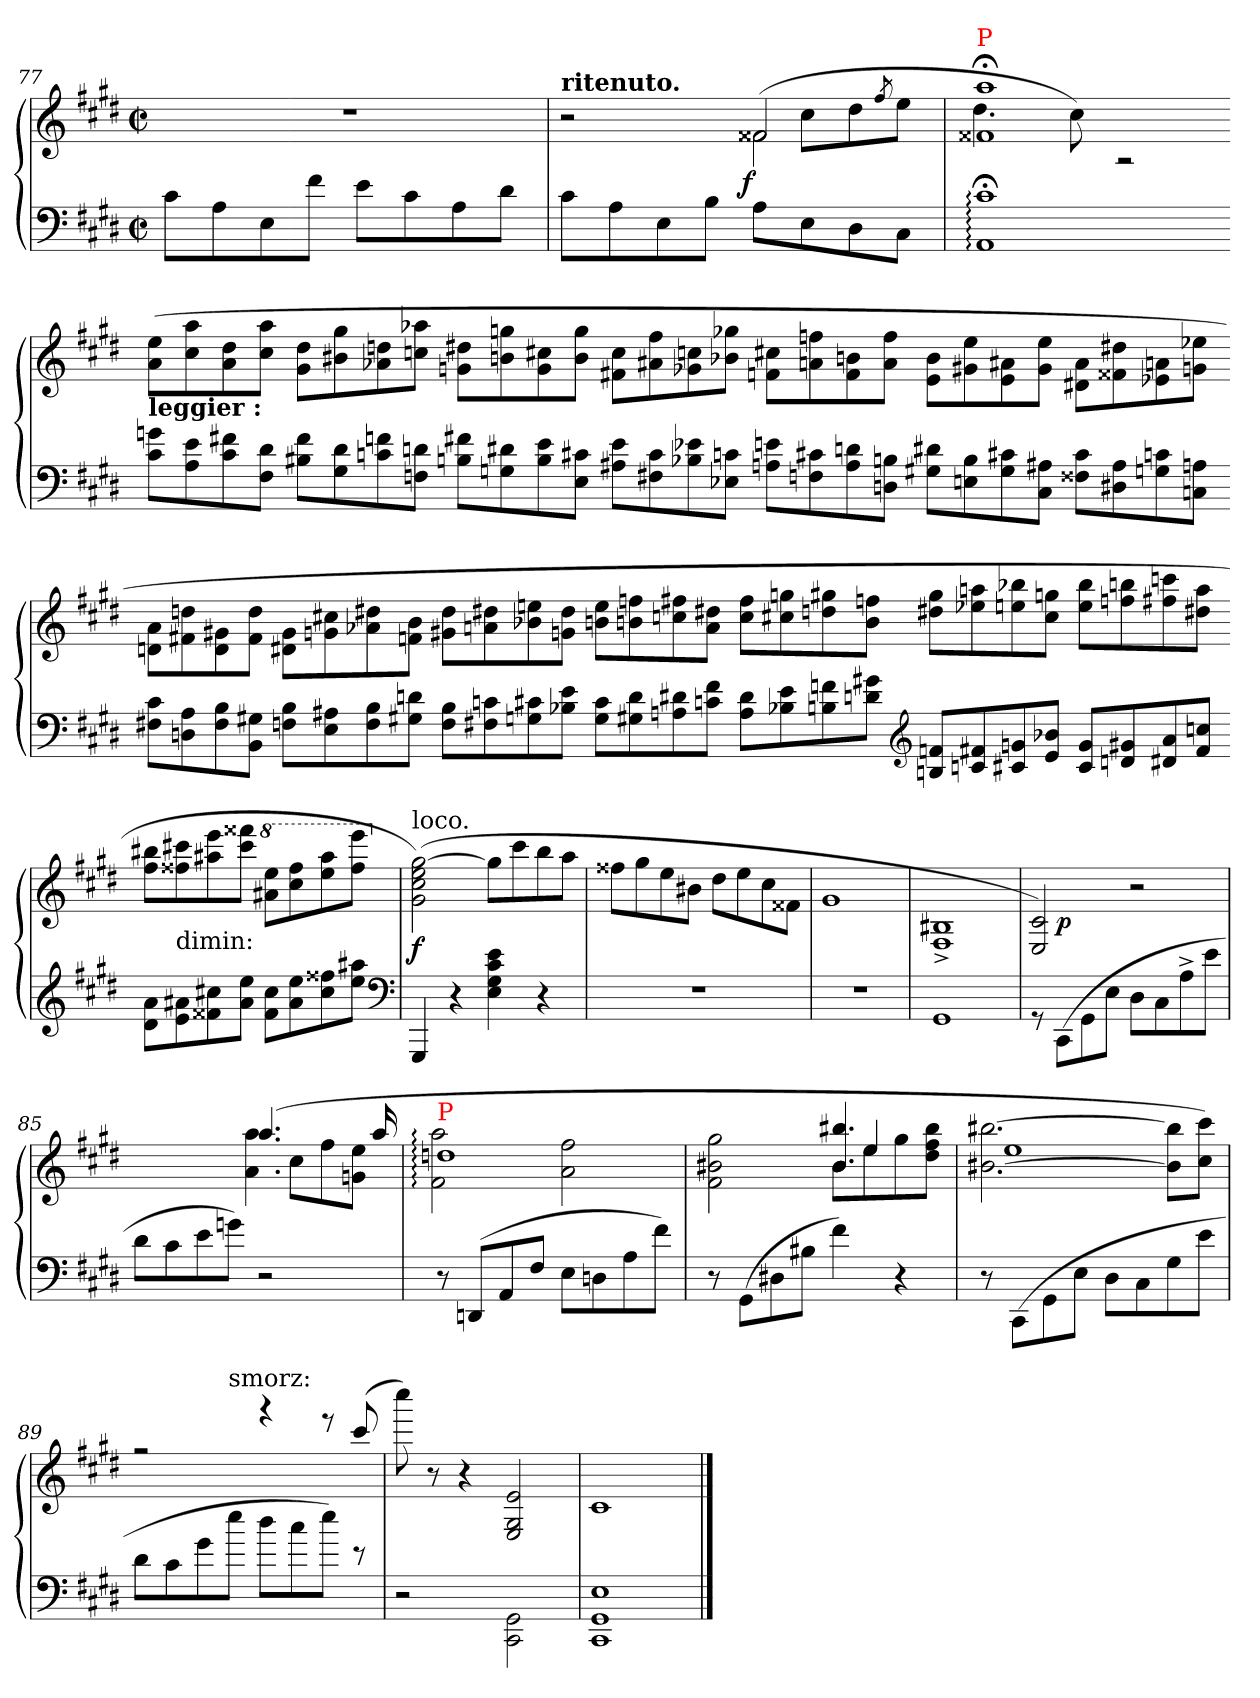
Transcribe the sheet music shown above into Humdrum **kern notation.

**kern	**kern	**dynam
*part1	*part1	*part1
*staff2	*staff1	*staff1/2
*clefF4	*clefG2	*
*k[f#c#g#d#]	*k[f#c#g#d#]	*
*c#:	*c#:	*
*M2/2	*M2/2	*
*met(c|)	*met(c|)	*
=77	=77	=77
8c#L	1rdd	.
8A	.	.
8E	.	.
8f#J	.	.
8eL	.	.
8c#	.	.
8A	.	.
8d#J	.	.
=78	=78	=78
*	*^	*
!	!LO:TX:a:B:t=ritenuto.	!	!
8c#L	2r	2ryy	.
8A	.	.	.
8E	.	.	.
8BJ	.	.	.
!	!	!LO:N:vis=2	!LO:DY:rj
8AL	2f##X/	(<8f##X\	f
8E	.	8cc#L	.
8D#	.	8dd#	.
.	.	8qff#/	.
8C#J	.	8eeJ	.
=79	=79	=79	=79
!	!LO:TX:a:color=red:t=P	!	!
1c#;<: 1AA;<:	1aa;< 1f##X;<	4.dd#	.
.	.	8cc#)	.
.	.	2r	.
=-	=-	=-	=-
!	!LO:TX:a:B:t=a piacere.	!	!
!	!LO:TX:a:color=red:t=P	!	!
!LO:TX:a:B:t=leggier &colon;	!	!	!
*	*v	*v	*
8gn!\ 8c#!\L	(>8ee!\ 8a!\L	.
8e! 8A!	8aa! 8cc#!	.
8f#X! 8c#!	8dd#! 8a!	.
8d#! 8F#!J	8aa! 8cc#!J	.
8f#!\ 8B#X!\L	8dd#!\ 8g#!\L	.
8d#! 8G#!	8gg#! 8b#X!	.
8fn! 8cn!	8ddn! 8a-X!	.
8dn! 8Fn!J	8aa-X! 8ccn!J	.
8f#X!\ 8B!\L	8dd#X!\ 8gn!\L	.
8d#X! 8Gn!	8ggn! 8b!	.
8e! 8B!	8cc#X! 8g!	.
8c#! 8E!J	8gg! 8b!J	.
8e!\ 8A#X!\L	8cc#!\ 8f#X!\L	.
8c#! 8F#X!	8ff#! 8a#X!	.
8e-X! 8B-X!	8ccn! 8g-X!	.
8cn! 8E-X!J	8gg-X! 8b-X!J	.
8en!\ 8A!\L	8cc#X!\ 8fn!\L	.
8c#X! 8Fn!	8ffn! 8an!	.
8dn! 8A!	8bn! 8f!	.
8Bn! 8Dn!J	8ff! 8a!J	.
8d#!\ 8G#X!\L	8b!\ 8e!\L	.
8B! 8E!	8ee! 8g#X!	.
8c#X! 8G#!	8a#X! 8e!	.
8A#X! 8C#!J	8ee! 8g#!J	.
8c#!\ 8F##X!\L	8a#!\ 8d#X!\L	.
8A#! 8D#X!	8dd#X! 8f##X!	.
8cn! 8Gn!	8an! 8e-X!	.
8An! 8Cn!J	8ee-! 8gn!J	.
=-	=-	=-
8c!\ 8F#X!\L	8a!\ 8dn!\L	.
8A! 8Dn!	8ddn! 8f#X!	.
8B! 8F#!	8g#X! 8d!	.
8G#X! 8BB!J	8dd! 8f#!J	.
8B!\ 8Fn!\L	8g#!\ 8d#X!\L	.
8A#X! 8E!	8cc#X! 8gn!	.
8B! 8F!	8dd#X! 8a-X!	.
8dn! 8G#X!J	8b! 8fn!J	.
8B!\ 8F!\L	8dd#!\ 8g#X!\L	.
8cn! 8F#X!	8dd#X! 8an!	.
8c#X! 8Gn!	8ee! 8b-X!	.
8e! 8B-X!J	8dd#! 8g!J	.
8c#!\ 8G!\L	8ee!\ 8bn!\L	.
8d! 8G#X!	8ffn! 8bn!	.
8d#X! 8A!	8ff#X! 8ccn!	.
8f#! 8cn!J	8dd#X! 8a!J	.
8d#!\ 8A!\L	8ff#!\ 8cc!\L	.
8e! 8B-X!	8ggn! 8cc#X!	.
8fn! 8Bn!	8gg#X! 8ddn!	.
8g#X! 8d!J	8ffn! 8b!J	.
*clefG2	*	*
8fn! 8Bn!L	8gg#!\ 8dd#X!\L	.
8f#X! 8cn!	8aan! 8ee-X!	.
8gn! 8c#X!	8bb-X! 8een!	.
8b-X! 8e!J	8ggn! 8cc#!J	.
8g! 8c#!L	8bb-!\ 8ee!\L	.
8g#X! 8dn!	8bbn! 8ffn!	.
8a! 8d#X!	8cccn! 8ff#X!	.
8ccn! 8f#!J	8aa! 8dd#X!J	.
=-	=-	=-
8a!\ 8d#!\L	8bb#X!\ 8ff#!\L	.
!	!LO:TX:c:t=dimin&colon;	!
8a#X! 8e!	8ccc#X! 8ff##X!	.
8cc#X! 8f##X!	8eee! 8aa#X!	.
8ee! 8a#!J	8fff##X! 8ccc#!J	.
*	*8va	*
8cc#!\ 8f##!\L	8eee!\ 8aa#!\L	.
8ee! 8a#!	8fff##! 8ccc#!	.
8ff##X! 8cc#!	8aaa#! 8eee!	.
8aa#X! 8ee!J	8eeee! 8fff##!J	.
*clefF4	*	*
=80	=80	=80
*	*X8va	*
!	!LO:TX:a:t=loco.	!
4GGG#	(>[2gg# 2ee 2cc# 2g#)	f
4r	.	.
4e 4c# 4G# 4E	8gg#L]	.
.	8ccc#	.
4r	8bb	.
.	8aaJ	.
=81	=81	=81
1rF	8ff##XL	.
.	8gg#	.
.	8ee	.
.	8b#XJ	.
.	8dd#L	.
.	8ee	.
.	8cc#	.
.	8f##XJ	.
=82	=82	=82
1rF	1g#	.
=83	=83	=83
1GG#\	1B#X^>/ 1F#^>/	.
=84	=84	=84
*	*^	*
8rGG	2c#/ 2E/)	8ryy	.
(<8CC#\L	.	2..ryy	p
8GG#\	.	.	.
8E\J	.	.	.
8D#L	2r	.	.
8C#	.	.	.
8A^	.	.	.
8e\J	.	.	.
=85	=85	=85	=85
8d#\L	2ryy	2ryy	.
8c#\	.	.	.
8e\	.	.	.
8gn\J)	.	.	.
!	!	!LO:N:vis=4.	!
2r	(>4.aa	8aa\ 8a\	.
.	.	8cc#\L	.
.	.	8ff#\	.
.	16ryy	8ee\ 8gn\J	.
.	16aa	.	.
=86	=86	=86	=86
!	!LO:TX:a:color=red:t=P	!	!
8r	1ddn	2aa: 2f#:	.
(>8DDnL	.	.	.
8AA	.	.	.
8F#J	.	.	.
8EL	.	2ff# 2a	.
8Dn	.	.	.
8A	.	.	.
8f#J)	.	.	.
=87	=87	=87	=87
*	*	*^	*
8r	2ryy	2gg# 2b#X 2f#	2ryy	.
(>8GG#L	.	.	.	.
8D#X	.	.	.	.
8B#XJ	.	.	.	.
4f#)	4.bb#X 4.b#	8b#L	8ryy	.
.	.	8ee	4ee/	.
4r	.	8gg#	.	.
.	8ryy	8bb# 8ff# 8dd#J	8ryy	.
*	*	*v	*v	*
=88	=88	=88	=88
8r	[2.bb#X\ [2.b#X\	1ee	.
(<8CC#\L	.	.	.
8GG#	.	.	.
8EJ	.	.	.
8D#L	.	.	.
8C#	.	.	.
8G#	8bb#]\ 8b#]\L	.	.
8eJ	8ccc# 8cc#J)	.	.
=89	=89	=89	=89
8d#\L	2rff	4.ryy	.
8c#\	.	.	.
8g#\	.	.	.
!	!	!LO:TX:a:t=smorz&colon;	!
8ee\J	.	2ryy	.
8dd#\L	4rggg	.	.
8cc#\	.	.	.
8ee\J)	8reee	.	.
8re	(>8ccc#/	8ryy	.
*	*v	*v	*
=90	=90	=90
2r	8cccc#)	.
.	8r	.
.	4r	.
2GG#\ 2CC#\	2e/ 2G#/ 2E/	.
=91	=91	=91
1E 1GG# 1CC#	1c#	.
==	==	==
*-	*-	*-
